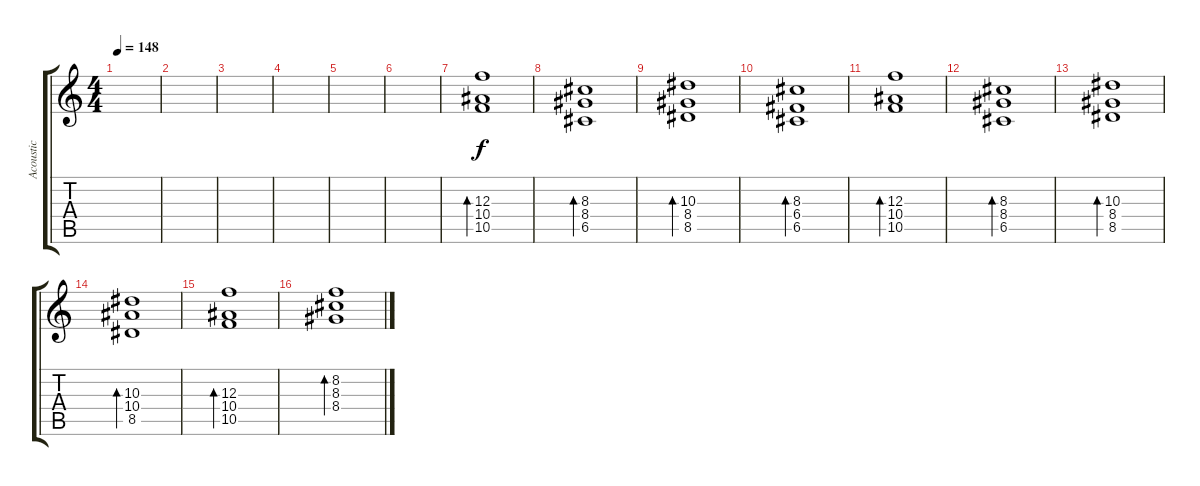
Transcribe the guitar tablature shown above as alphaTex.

\track ("Acoustic" "Acoustic") {instrument acousticguitarsteel}
\staff {score tabs}
\tuning (D4 A3 F3 C3 G2 D2) {hide}
\ts (4 4)
\tempo 148
\clef g2
\ks c
|
|
|
|
|
|
(12.3 10.4 10.5).1{bd 60 instrument brightacousticpiano} |
(8.3 8.4 6.5).1{bd 60} |
(10.3 8.4 8.5).1{bd 60} |
(8.3 6.4 6.5).1{bd 60} |
(12.3 10.4 10.5).1{bd 60} |
(8.3 8.4 6.5).1{bd 60} |
(10.3 8.4 8.5).1{bd 60} |
(10.3 10.4 8.5).1{bd 60} |
(12.3 10.4 10.5).1{bd 60} |
(8.2 8.3 8.4).1{bd 60}
